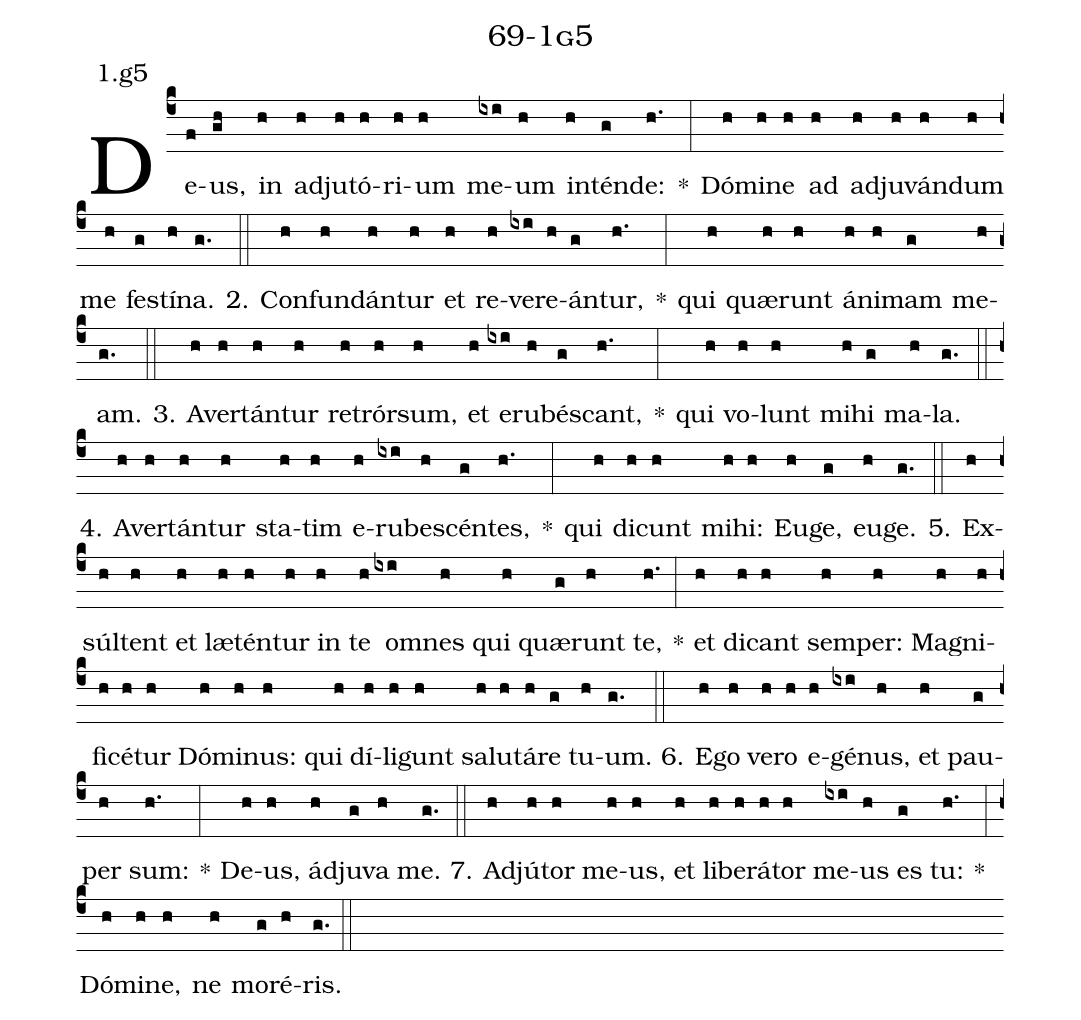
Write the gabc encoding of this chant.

name: 69-1g5;
annotation: 1.g5;
%%
(c4)De(f)us,(gh) in(h) ad(h)ju(h)tó(h)ri(h)um(h) me(ixi)um(h) in(h)tén(g)de:(h.) *(:) Dó(h)mi(h)ne(h) ad(h) ad(h)ju(h)ván(h)dum(h) me(h) fes(g)tí(h)na.(g.) (::)
2. Con(h)fun(h)dán(h)tur(h) et(h) re(h)ve(ixi)re(h)án(g)tur,(h.) *(:) qui(h) quæ(h)runt(h) á(h)ni(h)mam(g) me(h)am.(g.) (::)
3. A(h)ver(h)tán(h)tur(h) re(h)trór(h)sum,(h) et(h) e(ixi)ru(h)bés(g)cant,(h.) *(:) qui(h) vo(h)lunt(h) mi(h)hi(g) ma(h)la.(g.) (::)
4. A(h)ver(h)tán(h)tur(h) sta(h)tim(h) e(h)ru(ixi)be(h)scén(g)tes,(h.) *(:) qui(h) di(h)cunt(h) mi(h)hi:(h) Eu(h)ge,(g) eu(h)ge.(g.) (::)
5. Ex(h)súl(h)tent(h) et(h) læ(h)tén(h)tur(h) in(h) te(h) om(ixi)nes(h) qui(h) quæ(g)runt(h) te,(h.) *(:) et(h) di(h)cant(h) sem(h)per:(h) Ma(h)gni(h)fi(h)cé(h)tur(h) Dó(h)mi(h)nus:(h) qui(h) dí(h)li(h)gunt(h) sa(h)lu(h)tá(h)re(g) tu(h)um.(g.) (::)
6. E(h)go(h) ve(h)ro(h) e(h)gé(ixi)nus,(h) et(h) pau(g)per(h) sum:(h.) *(:) De(h)us,(h) ád(h)ju(g)va(h) me.(g.) (::)
7. Ad(h)jú(h)tor(h) me(h)us,(h) et(h) li(h)be(h)rá(h)tor(h) me(ixi)us(h) es(g) tu:(h.) *(:) Dó(h)mi(h)ne,(h) ne(h) mo(g)ré(h)ris.(g.) (::)
